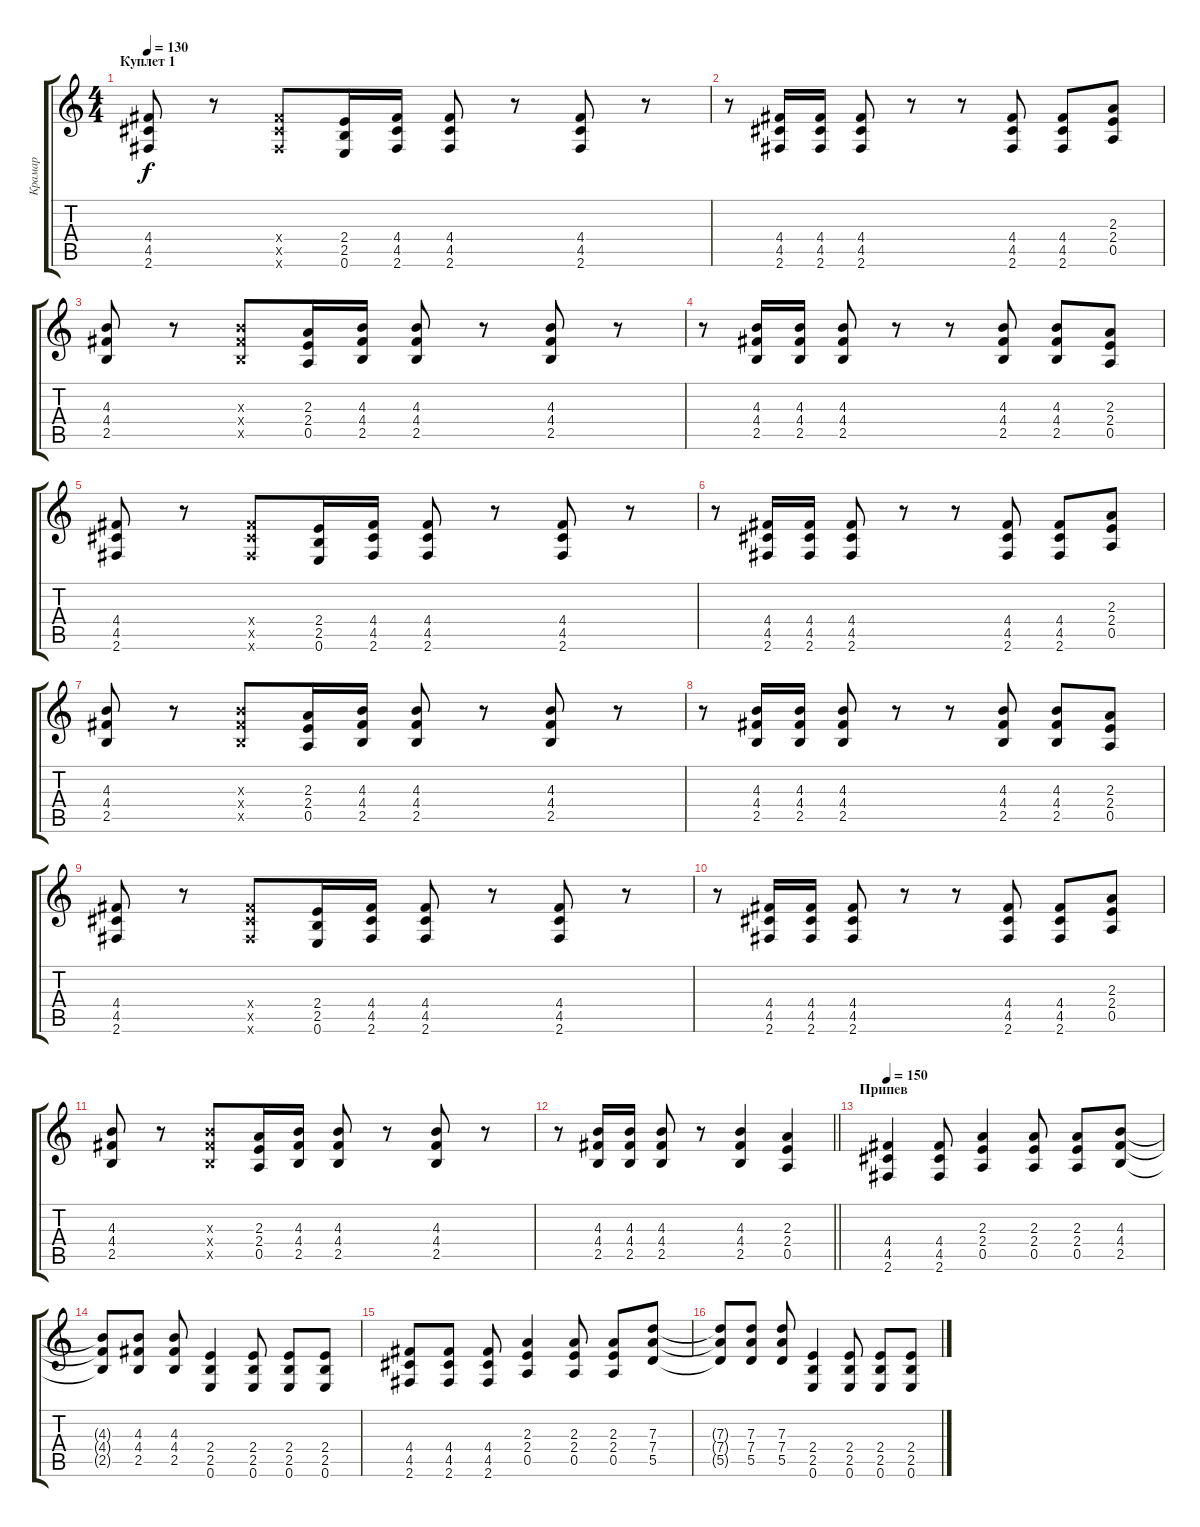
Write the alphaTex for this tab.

\track ("Крамар" "Крамар") {instrument overdrivenguitar}
\staff {score tabs}
\tuning (E4 B3 G3 D3 A2 E2) {hide}
\ts (4 4)
\section ("" "Куплет 1")
\tempo 130
\clef g2
\ks c
(4.4 4.5 2.6).8{dy f instrument distortionguitar} r.8 (4.4{x} 4.5{x} 2.6{x}).8 (2.4 2.5 0.6).16 (4.4 4.5 2.6).16 (4.4 4.5 2.6).8 r.8 (4.4 4.5 2.6).8 r.8 |
r.8 (4.4 4.5 2.6).16 (4.4 4.5 2.6).16 (4.4 4.5 2.6).8 r.8 r.8 (4.4 4.5 2.6).8 (4.4 4.5 2.6).8 (2.3 2.4 0.5).8 |
(4.3 4.4 2.5).8 r.8 (4.3{x} 4.4{x} 2.5{x}).8 (2.3 2.4 0.5).16 (4.3 4.4 2.5).16 (4.3 4.4 2.5).8 r.8 (4.3 4.4 2.5).8 r.8 |
r.8 (4.3 4.4 2.5).16 (4.3 4.4 2.5).16 (4.3 4.4 2.5).8 r.8 r.8 (4.3 4.4 2.5).8 (4.3 4.4 2.5).8 (2.3 2.4 0.5).8 |
(4.4 4.5 2.6).8{instrument distortionguitar} r.8 (4.4{x} 4.5{x} 2.6{x}).8 (2.4 2.5 0.6).16 (4.4 4.5 2.6).16 (4.4 4.5 2.6).8 r.8 (4.4 4.5 2.6).8 r.8 |
r.8 (4.4 4.5 2.6).16 (4.4 4.5 2.6).16 (4.4 4.5 2.6).8 r.8 r.8 (4.4 4.5 2.6).8 (4.4 4.5 2.6).8 (2.3 2.4 0.5).8 |
(4.3 4.4 2.5).8 r.8 (4.3{x} 4.4{x} 2.5{x}).8 (2.3 2.4 0.5).16 (4.3 4.4 2.5).16 (4.3 4.4 2.5).8 r.8 (4.3 4.4 2.5).8 r.8 |
r.8 (4.3 4.4 2.5).16 (4.3 4.4 2.5).16 (4.3 4.4 2.5).8 r.8 r.8 (4.3 4.4 2.5).8 (4.3 4.4 2.5).8 (2.3 2.4 0.5).8 |
(4.4 4.5 2.6).8{instrument distortionguitar} r.8 (4.4{x} 4.5{x} 2.6{x}).8 (2.4 2.5 0.6).16 (4.4 4.5 2.6).16 (4.4 4.5 2.6).8 r.8 (4.4 4.5 2.6).8 r.8 |
r.8 (4.4 4.5 2.6).16 (4.4 4.5 2.6).16 (4.4 4.5 2.6).8 r.8 r.8 (4.4 4.5 2.6).8 (4.4 4.5 2.6).8 (2.3 2.4 0.5).8 |
(4.3 4.4 2.5).8 r.8 (4.3{x} 4.4{x} 2.5{x}).8 (2.3 2.4 0.5).16 (4.3 4.4 2.5).16 (4.3 4.4 2.5).8 r.8 (4.3 4.4 2.5).8 r.8 |
\barLineRight lightlight
r.8 (4.3 4.4 2.5).16 (4.3 4.4 2.5).16 (4.3 4.4 2.5).8 r.8 (4.3 4.4 2.5).4 (2.3 2.4 0.5).4 |
\section ("" "Припев")
\tempo 150
(4.4 4.5 2.6).4 (4.4 4.5 2.6).8 (2.3 2.4 0.5).4 (2.3 2.4 0.5).8 (2.3 2.4 0.5).8 (4.3 4.4 2.5).8 |
(4.3{t} 4.4{t} 2.5{t}).8 (4.3 4.4 2.5).8 (4.3 4.4 2.5).8 (2.4 2.5 0.6).4 (2.4 2.5 0.6).8 (2.4 2.5 0.6).8 (2.4 2.5 0.6).8 |
(4.4 4.5 2.6).8 (4.4 4.5 2.6).8 (4.4 4.5 2.6).8 (2.3 2.4 0.5).4 (2.3 2.4 0.5).8 (2.3 2.4 0.5).8 (7.3 7.4 5.5).8 |
(7.3{t} 7.4{t} 5.5{t}).8 (7.3 7.4 5.5).8 (7.3 7.4 5.5).8 (2.4 2.5 0.6).4 (2.4 2.5 0.6).8 (2.4 2.5 0.6).8 (2.4 2.5 0.6).8
